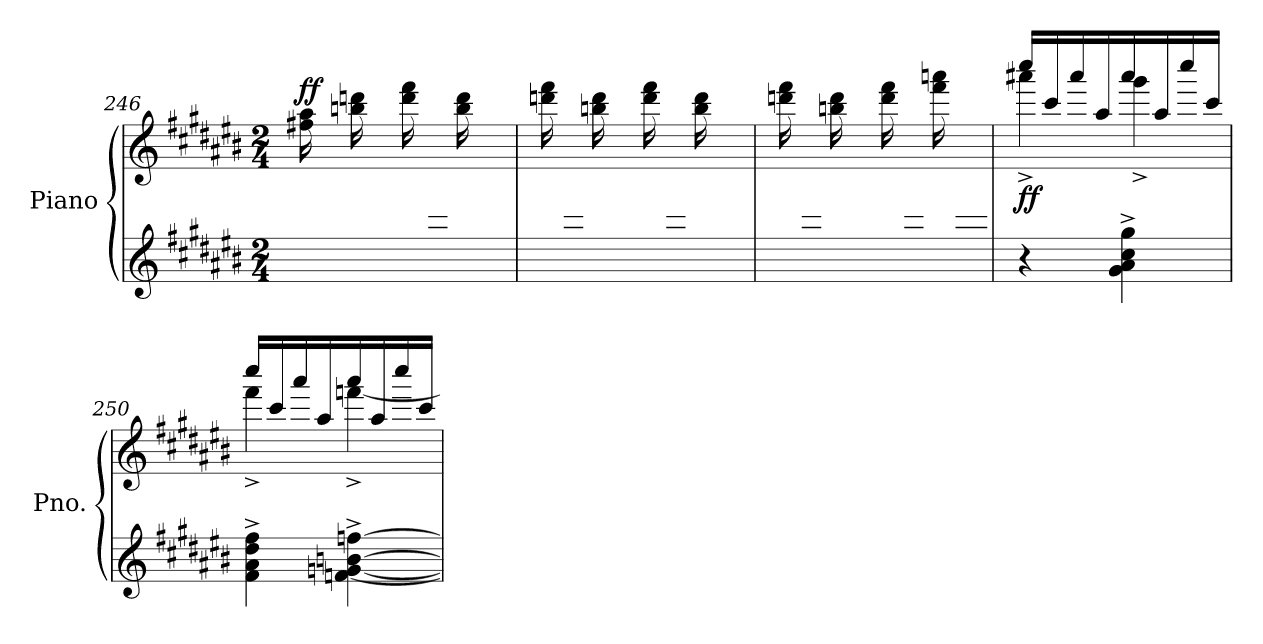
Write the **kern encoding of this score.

**kern	**kern	**dynam
*part1	*part1	*part1
*staff2	*staff1	*staff1/2
*I"Piano	*	*
*I'Pno.	*	*
*clefG2	*clefG2	*
*k[f#c#g#d#a#e#b#]	*k[f#c#g#d#a#e#b#]	*
*M2/4	*M2/4	*
=246	=246	=246
*^	*	*
!	!	!	!LO:DY:b
!	!	!	!LO:DY:n=1:a
16ryy	2ryy	(>16ff#X\ 16aa#\LL	f f
16cc#/ 16een/)	.	16ryy	.
16ryy	.	(>16bbn\ 16dddn\	.
16ff#/ 16gg#/)	.	16ryy	.
16ryy	.	(>16ddd\ 16fff#\	.
16aan/ 16cccn/)	.	16ryy	.
16ryy	.	(>16bb\ 16ddd\	.
16ff#/ 16gg#/JJ)	.	16ryy	.
=247	=247	=247	=247
!	!	!	!LO:DY:a
!	!	!	!LO:DY:n=1:a
16ryy	2ryy	16dddn\ 16fff#\LL	other-dynamics f
16aan/ 16cccn/	.	16ryy	.
16ryy	.	16bbn\ 16ddd\	.
16ff#/ 16gg#/	.	16ryy	.
16ryy	.	16ddd\ 16fff#\	.
16aa/ 16ccc/	.	16ryy	.
16ryy	.	16bb\ 16ddd\	.
16ff#/ 16gg#/JJ	.	16ryy	.
=248	=248	=248	=248
16ryy	2ryy	16dddn\ 16fff#\LL	.
16aan/ 16cccn/	.	16ryy	.
16ryy	.	16bbn\ 16ddd\	.
16ff#/ 16gg#/	.	16ryy	.
16ryy	.	16ddd\ 16fff#\	.
16aa/ 16ccc/	.	16ryy	.
16ryy	.	16fff#\ 16aaan\	.
16ccc/ 16dddn/JJ	.	16ryy	.
*v	*v	*	*
!!LO:LB:g=z
=249	=249	=249
*	*^	*
!	!	!	!LO:DY:b
4r	16cccc#/LL	4aaa#X^\	ff
.	16ccc#/	.	.
.	16aaa#/	.	.
.	16aa#/	.	.
4g#\^ 4a#\^ 4cc#\^ 4gg#\^	16aaa#/	4ggg#^\	.
.	16aa#/	.	.
.	16cccc#/	.	.
.	16ccc#/JJ	.	.
=250	=250	=250	=250
4f#\^ 4a#\^ 4dd#\^ 4ff#\^	16cccc#/LL	4fff#^\	.
.	16ccc#/	.	.
.	16aaa#/	.	.
.	16aa#/	.	.
[4fn\^ [4gn\^ [4bn\^ [4ffn\^	16aaa#/	[4fffn^\	.
.	16aa#/	.	.
.	16cccc#/	.	.
.	16ccc#/JJ	.	.
*	*v	*v	*
=	=	=
*-	*-	*-
